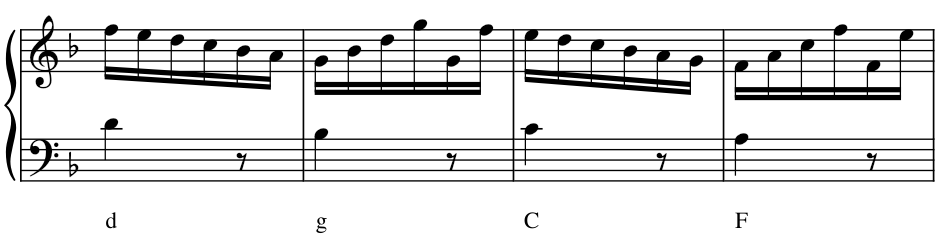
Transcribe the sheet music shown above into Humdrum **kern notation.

**kern	**text	**kern
*part1	*part1	*part1
*staff2	*staff2	*staff1
*I"Klavier	*	*
!!LO:PB:g=z
*clefF4	*	*clefG2
*k[b-]	*	*k[b-]
*M3/8	*	*M3/8
=40	=40	=40
!	!LO:LY:b	!
4d\	d	16ff\LL
.	.	16ee\
.	.	16dd\
.	.	16cc\
8r	.	16b-\
.	.	16a\JJ
=41	=41	=41
!	!LO:LY:b	!
4B-\	g	16g\LL
.	.	16b-\
.	.	16dd\
.	.	16gg\
8r	.	16g\
.	.	16ff\JJ
=42	=42	=42
!	!LO:LY:b	!
4c\	C	16ee\LL
.	.	16dd\
.	.	16cc\
.	.	16b-\
8r	.	16a\
.	.	16g\JJ
=43	=43	=43
!	!LO:LY:b	!
4A\	F	16f\LL
.	.	16a\
.	.	16cc\
.	.	16ff\
8r	.	16f\
.	.	16ee\JJ
=	=	=
*-	*-	*-
